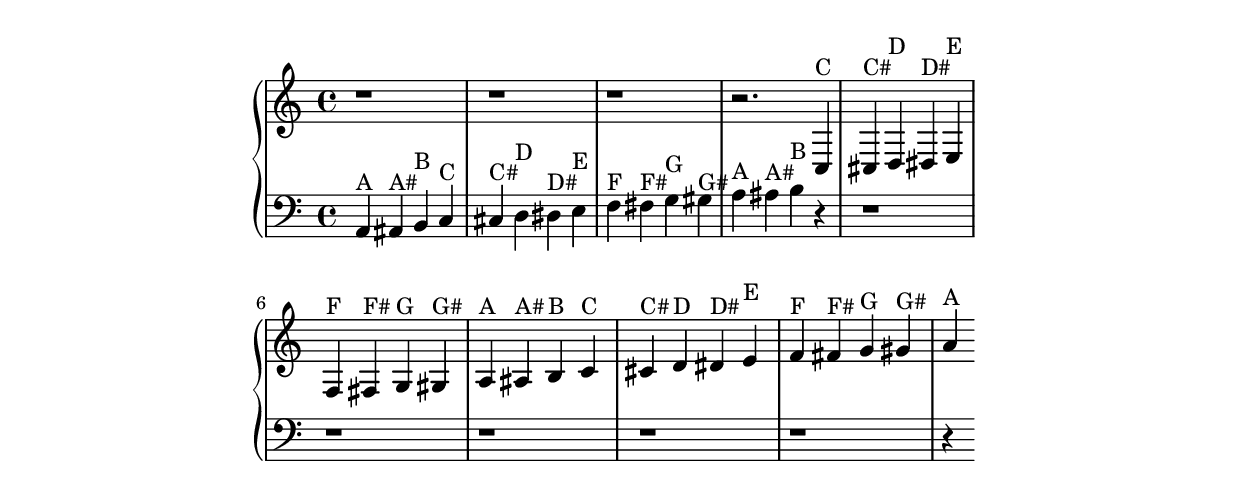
\version "2.10"
#(use-modules (guile-user))
\include "english.ly"

% Used for setting each semitone to different shape
#(define (shapeSemitone pitch tonic)
  (modulo (ly:pitch-semitones pitch) 12))
% Identical to standard 
#(define (shapeTonic pitch tonic)
  (let ((tonic-pitch (if (ly:pitch? tonic )
		      tonic
		      (ly:make-pitch 0 0 0))))
   (modulo (- (ly:pitch-notename pitch) (ly:pitch-notename tonic-pitch)) 7)))
% Just 3 shapes here, possibly useful for chromatic accordion tablature
#(define (shapeTritone pitch tonic)
  (modulo (ly:pitch-semitones pitch) 3))

#(define (twinline-layout pitch)
  (let* ((twintable #(0 1 0 0 0 1 0 0 0 1 0 0))
(semi (ly:pitch-semitones pitch))
)
(+ (floor (/ semi 2)) (vector-ref twintable (modulo semi 12)))))

#(define-public chromatic-data
  (list
   (cons "6-6-tetragram" (vector '(4 6 8 10) '(0 2) -1 7 12 ly:pitch-semitones #()))
   (cons "a-b"  (vector '(4 6 8 10) '(0 2) -2 7 12 ly:pitch-semitones #()))
   (cons "ailler" (vector '(4 6 8 10) '(0 2) 0 7 12 ly:pitch-semitones #()))
   (cons "5-line" (vector '(2 4 6 8 10) '(0) 0 7 12 ly:pitch-semitones #()))
   (cons "frix"  (vector '(2 4 6 8 10) '(0) -2 7 12 ly:pitch-semitones #()))
   (cons "avique" (vector '(2 3 5 7 9 10) '(0) -2 7 12 ly:pitch-semitones #()))
   (cons "mirck" (vector '(1 3 6 8 10) '() 0 7 12 ly:pitch-semitones #()))
   (cons "twinline" (vector '(2 4) '(0) 0 1 6 twinline-layout #(default do default downdo default do default downdo default do default downdo)))
   (cons "twinline-2" (vector '(4 8) '(0) 0 7 12 ly:pitch-semitones #(default do default downdo default do default downdo default do default downdo)))
   (cons "beyreuther-untitled" (vector '(4 8) '(0) 0 7 12 ly:pitch-semitones #()))
   (cons "isomorph" (vector '(0 4 6 8) '() -2 7 12 ly:pitch-semitones #()))
   (cons "kevin" (vector '(4 6 8 10) '(0 2) -1 7 12 ly:pitch-semitones #(do re downdo do re downdo do re downdo do re downdo)))
   (cons "express" (vector '(0 6) '() -2 7 12 ly:pitch-semitones #()))
   ))

#(define-public chromatic-lookup
  '( ("staff" . 0)
      ("ledger" . 1)
      ("middleCPosition" . 2)
      ("g-clef-from-c" . 3)
      ("positions-per-octave" . 4)
      ("layout" . 5)
      ("shape-note-styles" . 6)
    ))
#(define (chromatic-value notation value)
  (vector-ref (assoc-ref chromatic-data notation) (assoc-ref chromatic-lookup value)))

#(define (all-lines-notation notation first-octave last-octave)
  (all-lines first-octave last-octave
   (chromatic-value notation "staff")
   (chromatic-value notation "positions-per-octave")))

#(define (all-ledgers-notation notation first-octave last-octave)
  (all-ledgers first-octave last-octave
   (chromatic-value notation "ledger")
   (chromatic-value notation "positions-per-octave")))


#(define (all-lines first-octave last-octave single-octave positions-per-octave)
  (if (> first-octave last-octave)
   '()
   (append (map (lambda (n) (+ (* first-octave positions-per-octave) n))
	    single-octave )
    (all-lines (+ first-octave 1) last-octave single-octave positions-per-octave))))
#(define (all-ledgers first-octave last-octave single-octave positions-per-octave)
  (if (>= first-octave last-octave)
   '()
   (append (list (map (lambda (n) (+ (* (+ first-octave 1) positions-per-octave) n))
		  single-octave ))
    (all-ledgers (+ first-octave 1) last-octave single-octave positions-per-octave))))


setAltStaff = #(define-music-function (parser location style lowerOctave upperOctave)
		(string? number? number?)
		(make-music 'SequentialMusic
		 'elements
		 (list
		  (if (> (vector-length (chromatic-value style "shape-note-styles")) 0)
		   #{
		   \set shapeNoteStyles  = #(chromatic-value $style "shape-note-styles")
		   \set shapeLayoutFunction = #shapeSemitone
		   #}
(make-music 'SequentialMusic)
)
#{
		\set Staff.clefGlyph = #"clefs.G"
		\set middleCPosition = #(chromatic-value $style "middleCPosition")
		\set clefPosition = #(+ (chromatic-value $style "middleCPosition") (chromatic-value $style "g-clef-from-c"))
		\set staffLineLayoutFunction = #(chromatic-value $style "layout")
		\override Staff.StaffSymbol #'line-count = #(length (all-lines-notation $style $lowerOctave $upperOctave))
		\override Staff.StaffSymbol #'line-positions = #(all-lines-notation $style $lowerOctave $upperOctave)
		\override Staff.StaffSymbol #'internal-ledger-lines = #(all-ledgers-notation $style $lowerOctave $upperOctave)
		#}
)))


\layout {
  \context {
    \Staff
    \type "Engraver_group"
    \name "AlternativeStaff"
    \alias "Staff"
    
    \remove "Accidental_engraver"
    \remove "Key_engraver" 
    
    \description "Handles typesetting for alternative notation."
  }
  \context {
    \Score
    \accepts "AlternativeStaff"
  }
  \context {
    \StaffGroup
    \accepts "AlternativeStaff"
  }

}

% sample notation
#(define notation-style "6-6-tetragram")
% or run from command line as
% lilypond -o scales-twinline -e '(define notation-style "twinline")' scales-template

\header {
  title = "Scales with alternative notation"
  subtitle          = #notation-style
}


% For png, use
% lilypond --png -b eps -dno-gs-load-fonts -dinclude-eps-fonts *&

\paper{
  indent=0\mm
  line-width=120\mm
  oddFooterMarkup=##f
  oddHeaderMarkup=##f
  bookTitleMarkup = ##f
  scoreTitleMarkup = ##f
}

scalesBass = \relative {
  \clef "bass"
  a,^\markup{"A"} as^\markup{"A#"} b^\markup{"B"} c^\markup{"C"} cs^\markup{"C#"} d^\markup{"D"} ds^\markup{"D#"} e^\markup{"E"} f^\markup{"F"} fs^\markup{"F#"} g^\markup{"G"} gs^\markup{"G#"}
  a^\markup{"A"} as^\markup{"A#"} b^\markup{"B"}
  r4 r1 r1 r1 r1 r1 r4
}

scalesTreble = \relative {
  r1 r1 r1 r2. c4^\markup{"C"} cs^\markup{"C#"} d^\markup{"D"} ds^\markup{"D#"} e^\markup{"E"} f^\markup{"F"} fs^\markup{"F#"} g^\markup{"G"} gs^\markup{"G#"}
  a^\markup{"A"} as^\markup{"A#"} b^\markup{"B"} c^\markup{"C"} cs^\markup{"C#"} d^\markup{"D"} ds^\markup{"D#"} e^\markup{"E"} f^\markup{"F"} fs^\markup{"F#"} g^\markup{"G"} gs^\markup{"G#"}
  a^\markup{"A"}
}
scalesAll = \relative {
  a,^\markup{"A"} as^\markup{"A#"} b^\markup{"B"} c^\markup{"C"} cs^\markup{"C#"} d^\markup{"D"} ds^\markup{"D#"} e^\markup{"E"} f^\markup{"F"} fs^\markup{"F#"} g^\markup{"G"} gs^\markup{"G#"}
  a^\markup{"A"} as^\markup{"A#"} b^\markup{"B"} c^\markup{"C"} cs^\markup{"C#"} d^\markup{"D"} ds^\markup{"D#"} e^\markup{"E"} f^\markup{"F"} fs^\markup{"F#"} g^\markup{"G"} gs^\markup{"G#"}
  a^\markup{"A"} as^\markup{"A#"} b^\markup{"B"} c^\markup{"C"} cs^\markup{"C#"} d^\markup{"D"} ds^\markup{"D#"} e^\markup{"E"} f^\markup{"F"} fs^\markup{"F#"} g^\markup{"G"} gs^\markup{"G#"}
  a^\markup{"A"}
}

%\new Staff
%{
%  \time 4/4
%  \scalesAll
%}
\score {
   \context GrandStaff <<
      \context Staff = "one" <<
         \scalesTreble
      >>
      \context Staff = "two" <<
         \scalesBass
      >>
   >>
   
}
